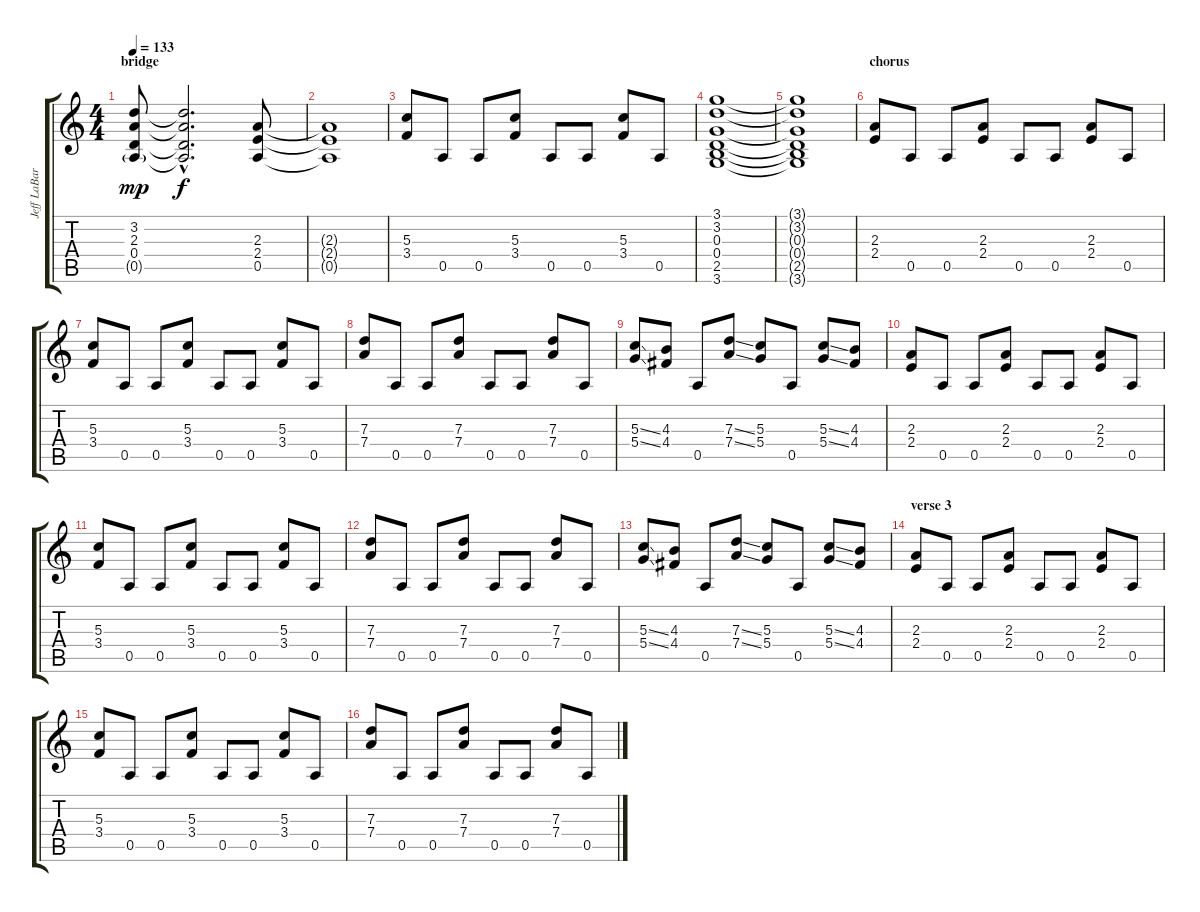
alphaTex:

\track ("Jeff LaBar" "Jeff LaBar") {instrument distortionguitar}
\staff {score tabs}
\tuning (E4 B3 G3 D3 A2 E2) {hide}
\ts (4 4)
\section ("" "bridge")
\tempo 133
\clef g2
\ks c
(3.2 2.3 0.4 0.5{g}).8{dy mp} (3.2{hac t} 2.3{hac t} 0.4{hac t} 0.5{hac t}).2{d dy f} (2.3 2.4 0.5).8 |
(2.3{t} 2.4{t} 0.5{t}).1 |
(5.3 3.4).8 0.5.8 0.5.8 (5.3 3.4).8 0.5.8 0.5.8 (5.3 3.4).8 0.5.8 |
(3.1 3.2 0.3 0.4 2.5 3.6).1 |
(3.1{t} 3.2{t} 0.3{t} 0.4{t} 2.5{t} 3.6{t}).1 |
\section ("" "chorus")
(2.3 2.4).8 0.5.8 0.5.8 (2.3 2.4).8 0.5.8 0.5.8 (2.3 2.4).8 0.5.8 |
(5.3 3.4).8 0.5.8 0.5.8 (5.3 3.4).8 0.5.8 0.5.8 (5.3 3.4).8 0.5.8 |
(7.3 7.4).8 0.5.8 0.5.8 (7.3 7.4).8 0.5.8 0.5.8 (7.3 7.4).8 0.5.8 |
(5.3{ss} 5.4{ss}).8 (4.3 4.4).8 0.5.8 (7.3{ss} 7.4{ss}).8 (5.3 5.4).8 0.5.8 (5.3{ss} 5.4{ss}).8 (4.3 4.4).8 |
(2.3 2.4).8 0.5.8 0.5.8 (2.3 2.4).8 0.5.8 0.5.8 (2.3 2.4).8 0.5.8 |
(5.3 3.4).8 0.5.8 0.5.8 (5.3 3.4).8 0.5.8 0.5.8 (5.3 3.4).8 0.5.8 |
(7.3 7.4).8 0.5.8 0.5.8 (7.3 7.4).8 0.5.8 0.5.8 (7.3 7.4).8 0.5.8 |
(5.3{ss} 5.4{ss}).8 (4.3 4.4).8 0.5.8 (7.3{ss} 7.4{ss}).8 (5.3 5.4).8 0.5.8 (5.3{ss} 5.4{ss}).8 (4.3 4.4).8 |
\section ("" "verse 3")
(2.3 2.4).8 0.5.8 0.5.8 (2.3 2.4).8 0.5.8 0.5.8 (2.3 2.4).8 0.5.8 |
(5.3 3.4).8 0.5.8 0.5.8 (5.3 3.4).8 0.5.8 0.5.8 (5.3 3.4).8 0.5.8 |
(7.3 7.4).8 0.5.8 0.5.8 (7.3 7.4).8 0.5.8 0.5.8 (7.3 7.4).8 0.5.8
